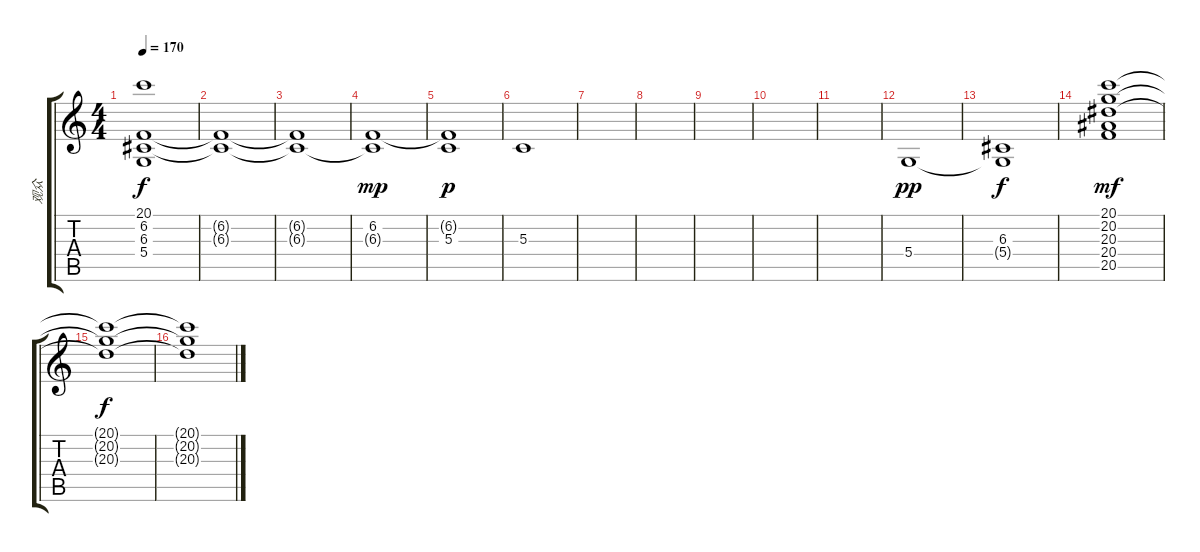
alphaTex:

\track ("观众" "观众") {instrument applause}
\staff {score tabs}
\tuning (E4 B3 G3 D3 A2 E2) {hide}
\ts (4 4)
\tempo 170
\clef g2
\ks c
(20.1 6.2 6.3 5.4{t}).1{dy f} |
(6.2{t} 6.3{t}).1 |
(6.2{t} 6.3{t}).1 |
(6.2 6.3{t}).1{dy mp} |
(6.2{t} 5.3).1{dy p} |
5.3.1 |
|
|
|
|
|
5.4.1{dy pp} |
(6.3 5.4{t}).1{dy f} |
(20.1 20.2 20.3 20.4 20.5).1{dy mf} |
(20.1{t} 20.2{t} 20.3{t}).1{dy f} |
(20.1{t} 20.2{t} 20.3{t}).1
